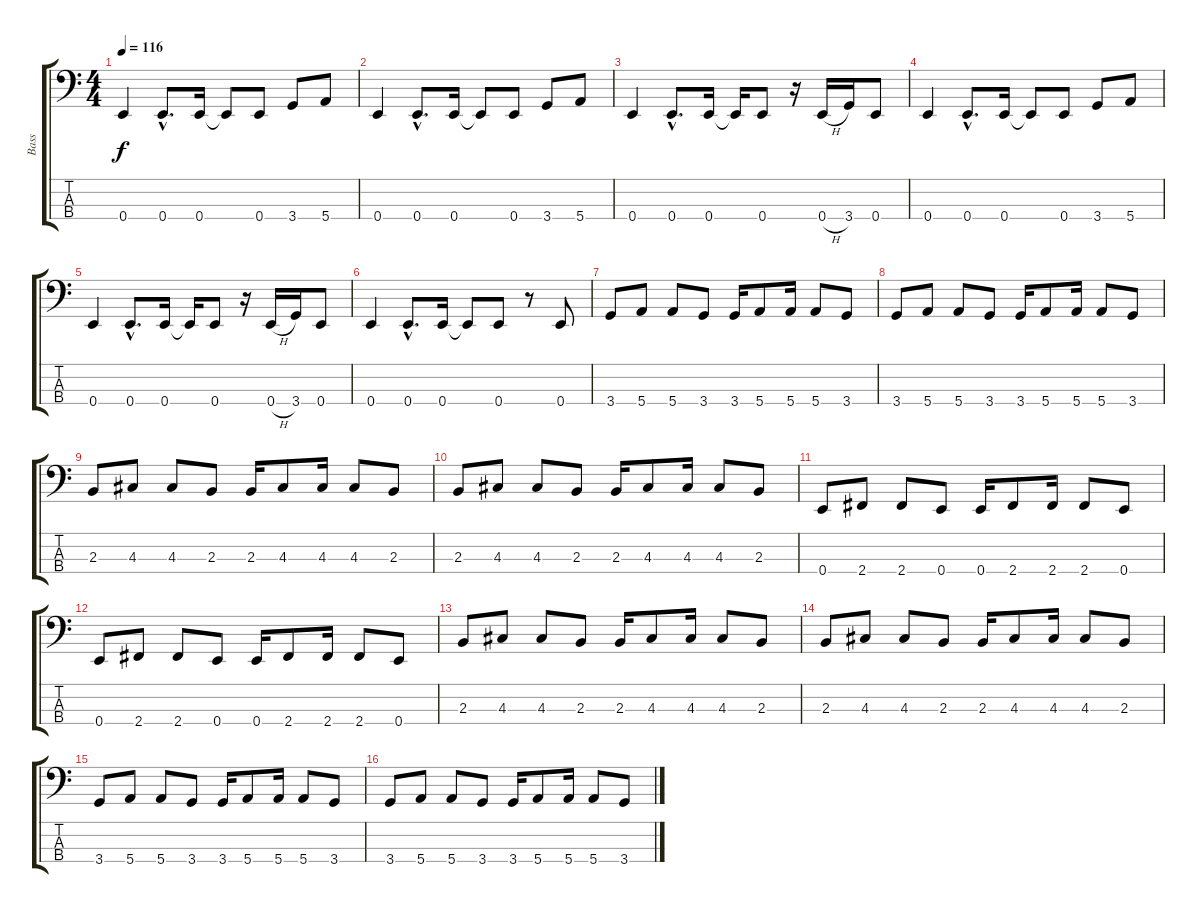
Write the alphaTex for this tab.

\track ("Bass " "Bass ") {instrument electricbasspick}
\staff {score tabs}
\tuning (G2 D2 A1 E1) {hide}
\ts (4 4)
\tempo 116
\clef f4
\ks c
0.4.4{dy f} 0.4{hac}.8{d} 0.4.16 0.4{t}.8 0.4.8 3.4.8 5.4.8 |
0.4.4 0.4{hac}.8{d} 0.4.16 0.4{t}.8 0.4.8 3.4.8 5.4.8 |
0.4.4 0.4{hac}.8{d} 0.4.16 0.4{t}.16 0.4.8 r.16 0.4{h}.16 3.4.16 0.4.8 |
0.4.4 0.4{hac}.8{d} 0.4.16 0.4{t}.8 0.4.8 3.4.8 5.4.8 |
0.4.4 0.4{hac}.8{d} 0.4.16 0.4{t}.16 0.4.8 r.16 0.4{h}.16 3.4.16 0.4.8 |
0.4.4 0.4{hac}.8{d} 0.4.16 0.4{t}.8 0.4.8 r.8 0.4.8 |
3.4.8 5.4.8 5.4.8 3.4.8 3.4.16 5.4.8 5.4.16 5.4.8 3.4.8 |
3.4.8 5.4.8 5.4.8 3.4.8 3.4.16 5.4.8 5.4.16 5.4.8 3.4.8 |
2.3.8 4.3.8 4.3.8 2.3.8 2.3.16 4.3.8 4.3.16 4.3.8 2.3.8 |
2.3.8 4.3.8 4.3.8 2.3.8 2.3.16 4.3.8 4.3.16 4.3.8 2.3.8 |
0.4.8 2.4.8 2.4.8 0.4.8 0.4.16 2.4.8 2.4.16 2.4.8 0.4.8 |
0.4.8 2.4.8 2.4.8 0.4.8 0.4.16 2.4.8 2.4.16 2.4.8 0.4.8 |
2.3.8 4.3.8 4.3.8 2.3.8 2.3.16 4.3.8 4.3.16 4.3.8 2.3.8 |
2.3.8 4.3.8 4.3.8 2.3.8 2.3.16 4.3.8 4.3.16 4.3.8 2.3.8 |
3.4.8 5.4.8 5.4.8 3.4.8 3.4.16 5.4.8 5.4.16 5.4.8 3.4.8 |
3.4.8 5.4.8 5.4.8 3.4.8 3.4.16 5.4.8 5.4.16 5.4.8 3.4.8
